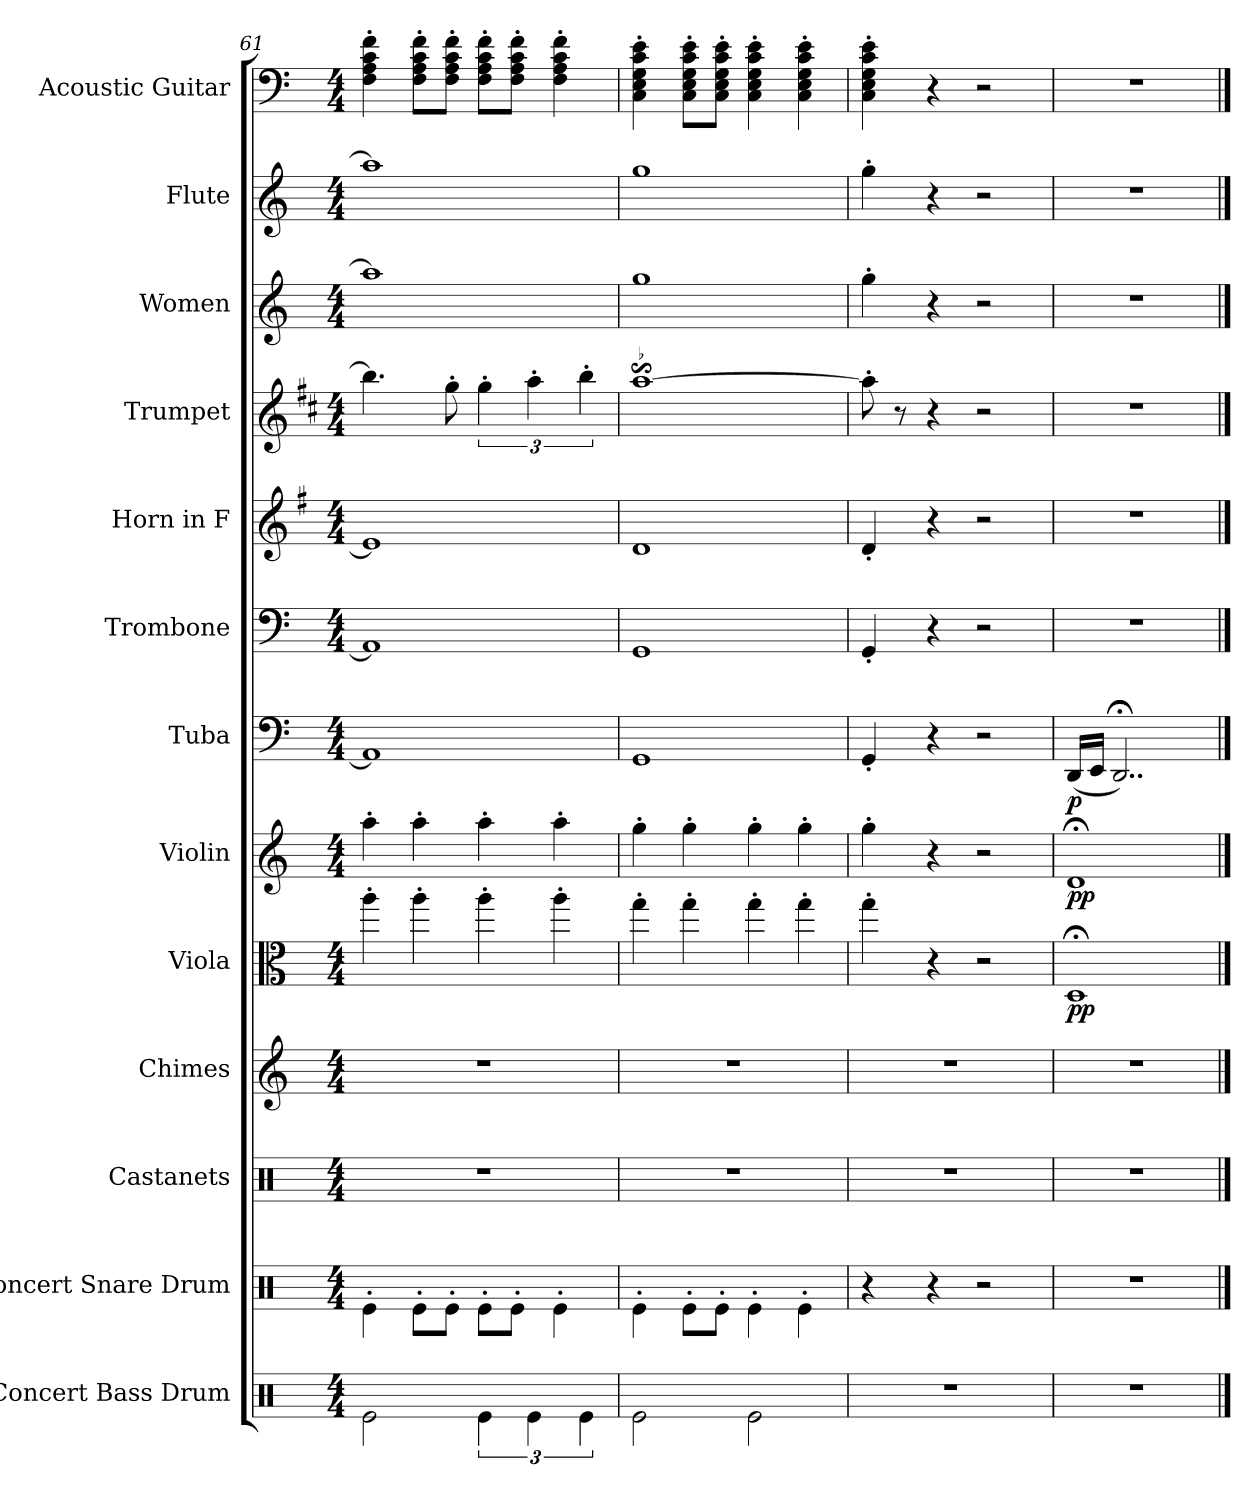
**kern	**kern	**kern	**kern	**kern	**dynam	**kern	**dynam	**kern	**dynam	**kern	**kern	**kern	**kern	**kern	**kern
*part13	*part12	*part11	*part10	*part9	*part9	*part8	*part8	*part7	*part7	*part6	*part5	*part4	*part3	*part2	*part1
*staff13	*staff12	*staff11	*staff10	*staff9	*staff9	*staff8	*staff8	*staff7	*staff7	*staff6	*staff5	*staff4	*staff3	*staff2	*staff1
*I"Concert Bass Drum	*I"Concert Snare Drum	*I"Castanets	*I"Chimes	*I"Viola	*	*I"Violin	*	*I"Tuba	*	*I"Trombone	*I"Horn in F	*I"Trumpet	*I"Women	*I"Flute	*I"Acoustic Guitar
*I'Con. BD	*I'Con. Sn.	*I'Cst.	*I'Cme.	*I'Vla.	*	*I'Vln.	*	*I'Tba.	*	*I'Tbn.	*	*I'Tpt.	*I'W.	*I'Fl.	*I'Guit.
*clefX	*clefX	*clefX	*clefG2	*clefC3	*	*clefG2	*	*clefF4	*	*clefF4	*clefG2	*clefG2	*clefG2	*clefG2	*
*	*	*	*	*	*	*	*	*	*	*	*ITrd4c7	*ITrd1c2	*	*	*
*k[]	*k[]	*k[]	*k[]	*k[]	*	*k[]	*	*k[]	*	*k[]	*k[]	*k[]	*k[]	*k[]	*k[]
*M4/4	*M4/4	*M4/4	*M4/4	*M4/4	*	*M4/4	*	*M4/4	*	*M4/4	*M4/4	*M4/4	*M4/4	*M4/4	*M4/4
=61	=61	=61	=61	=61	=61	=61	=61	=61	=61	=61	=61	=61	=61	=61	=61
2Re\	4Re'\	1r	1r	4aa'\	.	4aa'\	.	1AA]	.	1AA]	1A]	4.aa\]	1aa]	1aa]	4F\' 4A\' 4c\' 4f\'
.	8Re'\L	.	.	4aa'\	.	4aa'\	.	.	.	.	.	.	.	.	8F\' 8A\' 8c\' 8f\'L
.	8Re'\J	.	.	.	.	.	.	.	.	.	.	8ff'\	.	.	8F\' 8A\' 8c\' 8f\'J
6Re\	8Re'\L	.	.	4aa'\	.	4aa'\	.	.	.	.	.	6ff'\	.	.	8F\' 8A\' 8c\' 8f\'L
.	8Re'\J	.	.	.	.	.	.	.	.	.	.	.	.	.	8F\' 8A\' 8c\' 8f\'J
6Re\	.	.	.	.	.	.	.	.	.	.	.	6gg'\	.	.	.
.	4Re'\	.	.	4aa'\	.	4aa'\	.	.	.	.	.	.	.	.	4F\' 4A\' 4c\' 4f\'
6Re\	.	.	.	.	.	.	.	.	.	.	.	6aa'\	.	.	.
!!LO:PB:g=z
=62	=62	=62	=62	=62	=62	=62	=62	=62	=62	=62	=62	=62	=62	=62	=62
2Re\	4Re'\	1r	1r	4gg'\	.	4gg'\	.	1GG	.	1GG	1G	[1ggs$Ss	1gg	1gg	4C\' 4E\' 4G\' 4c\' 4e\'
.	8Re'\L	.	.	4gg'\	.	4gg'\	.	.	.	.	.	.	.	.	8C\' 8E\' 8G\' 8c\' 8e\'L
.	8Re'\J	.	.	.	.	.	.	.	.	.	.	.	.	.	8C\' 8E\' 8G\' 8c\' 8e\'J
2Re\	4Re'\	.	.	4gg'\	.	4gg'\	.	.	.	.	.	.	.	.	4C\' 4E\' 4G\' 4c\' 4e\'
.	4Re'\	.	.	4gg'\	.	4gg'\	.	.	.	.	.	.	.	.	4C\' 4E\' 4G\' 4c\' 4e\'
=63	=63	=63	=63	=63	=63	=63	=63	=63	=63	=63	=63	=63	=63	=63	=63
1r	4r	1r	1r	4gg'\	.	4gg'\	.	4GG'/	.	4GG'/	4G'/	8gg'\]	4gg'\	4gg'\	4C\' 4E\' 4G\' 4c\' 4e\'
.	.	.	.	.	.	.	.	.	.	.	.	8r	.	.	.
.	4r	.	.	4r	.	4r	.	4r	.	4r	4r	4r	4r	4r	4r
.	2r	.	.	2r	.	2r	.	2r	.	2r	2r	2r	2r	2r	2r
=64	=64	=64	=64	=64	=64	=64	=64	=64	=64	=64	=64	=64	=64	=64	=64
!	!	!	!	!	!LO:DY:b	!	!LO:DY:b	!	!LO:DY:b	!	!	!	!	!	!
1r	1r	1r	1r	1D;<	pp	1d;<	pp	(<16DD/LL	p	1r	1r	1r	1r	1r	1r
.	.	.	.	.	.	.	.	16EE/JJ	.	.	.	.	.	.	.
.	.	.	.	.	.	.	.	2..DD;</)	.	.	.	.	.	.	.
==	==	==	==	==	==	==	==	==	==	==	==	==	==	==	==
*-	*-	*-	*-	*-	*-	*-	*-	*-	*-	*-	*-	*-	*-	*-	*-
